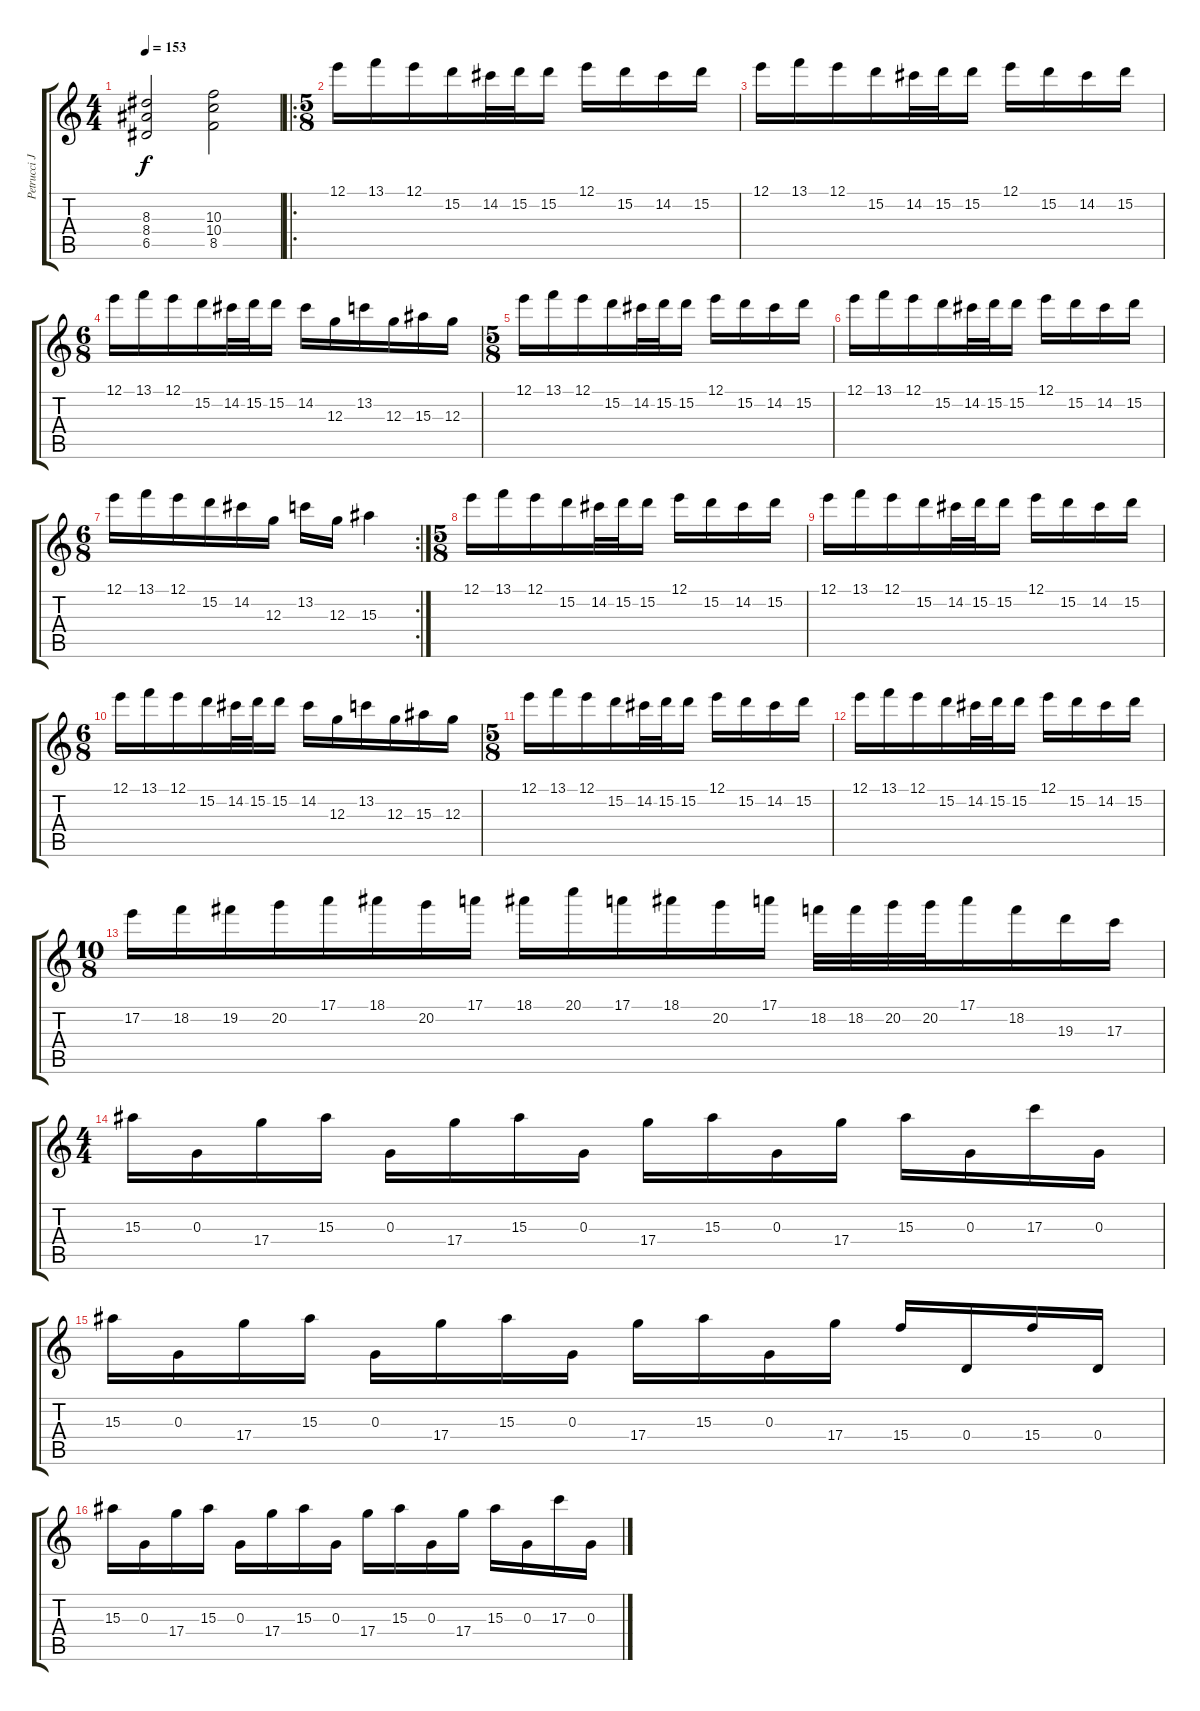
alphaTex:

\track ("Petrucci John" "Petrucci J") {instrument distortionguitar}
\staff {score tabs}
\tuning (E4 B3 G3 D3 A2 E2) {hide}
\ts (4 4)
\tempo 153
\clef g2
\ks c
(8.3 8.4 6.5).2{dy f} (10.3 10.4 8.5).2 |
\ro
\ts (5 8)
12.1.16 13.1.16 12.1.16 15.2.16 14.2.32 15.2.32 15.2.16 12.1.16 15.2.16 14.2.16 15.2.16 |
12.1.16 13.1.16 12.1.16 15.2.16 14.2.32 15.2.32 15.2.16 12.1.16 15.2.16 14.2.16 15.2.16 |
\ts (6 8)
12.1.16 13.1.16 12.1.16 15.2.16 14.2.32 15.2.32 15.2.16 14.2.16 12.3.16 13.2.16 12.3.16 15.3.16 12.3.16 |
\ts (5 8)
12.1.16 13.1.16 12.1.16 15.2.16 14.2.32 15.2.32 15.2.16 12.1.16 15.2.16 14.2.16 15.2.16 |
12.1.16 13.1.16 12.1.16 15.2.16 14.2.32 15.2.32 15.2.16 12.1.16 15.2.16 14.2.16 15.2.16 |
\rc 2
\ts (6 8)
12.1.16 13.1.16 12.1.16 15.2.16 14.2.16 12.3.16 13.2.16 12.3.16 15.3.4 |
\ts (5 8)
12.1.16 13.1.16 12.1.16 15.2.16 14.2.32 15.2.32 15.2.16 12.1.16 15.2.16 14.2.16 15.2.16 |
12.1.16 13.1.16 12.1.16 15.2.16 14.2.32 15.2.32 15.2.16 12.1.16 15.2.16 14.2.16 15.2.16 |
\ts (6 8)
12.1.16 13.1.16 12.1.16 15.2.16 14.2.32 15.2.32 15.2.16 14.2.16 12.3.16 13.2.16 12.3.16 15.3.16 12.3.16 |
\ts (5 8)
12.1.16 13.1.16 12.1.16 15.2.16 14.2.32 15.2.32 15.2.16 12.1.16 15.2.16 14.2.16 15.2.16 |
12.1.16 13.1.16 12.1.16 15.2.16 14.2.32 15.2.32 15.2.16 12.1.16 15.2.16 14.2.16 15.2.16 |
\ts (10 8)
17.2.16 18.2.16 19.2.16 20.2.16 17.1.16 18.1.16 20.2.16 17.1.16 18.1.16 20.1.16 17.1.16 18.1.16 20.2.16 17.1.16 18.2.32 18.2.32 20.2.32 20.2.32 17.1.16 18.2.16 19.3.16 17.3.16 |
\ts (4 4)
15.3.16 0.3.16 17.4.16 15.3.16 0.3.16 17.4.16 15.3.16 0.3.16 17.4.16 15.3.16 0.3.16 17.4.16 15.3.16 0.3.16 17.3.16 0.3.16 |
15.3.16 0.3.16 17.4.16 15.3.16 0.3.16 17.4.16 15.3.16 0.3.16 17.4.16 15.3.16 0.3.16 17.4.16 15.4.16 0.4.16 15.4.16 0.4.16 |
15.3.16 0.3.16 17.4.16 15.3.16 0.3.16 17.4.16 15.3.16 0.3.16 17.4.16 15.3.16 0.3.16 17.4.16 15.3.16 0.3.16 17.3.16 0.3.16
